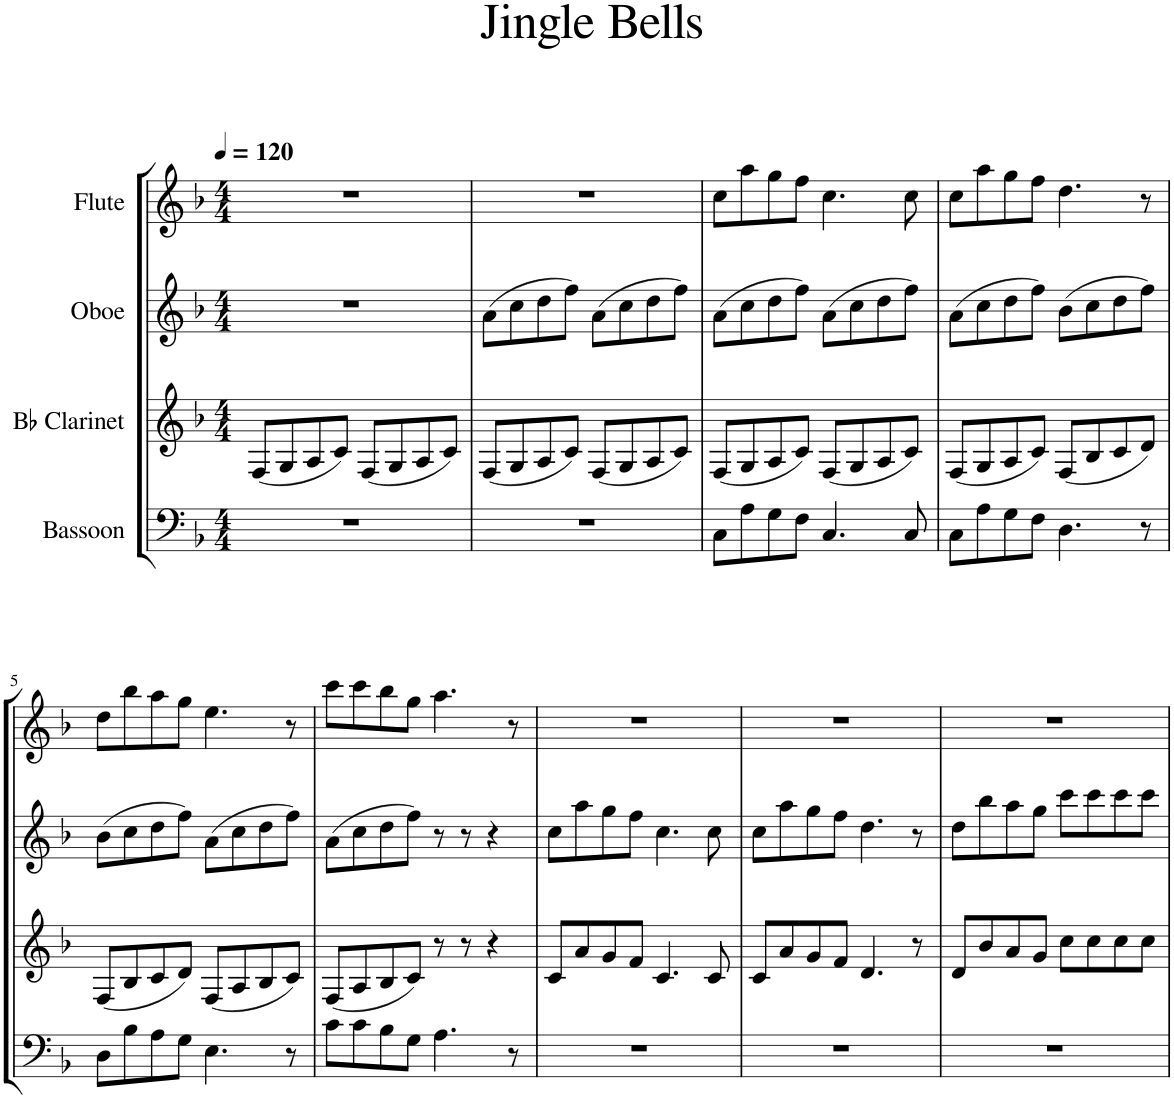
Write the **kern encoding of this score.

**kern	**kern	**kern	**kern
*part4	*part3	*part2	*part1
*staff4	*staff3	*staff2	*staff1
*I"Bassoon	*I"Bb Clarinet	*I"Oboe	*I"Flute
*I'Bsn	*I'Cl	*I'Ob	*I'Fl
*clefF4	*clefG2	*clefG2	*clefG2
*	*ITrd1c2	*	*
*k[b-]	*k[b-]	*k[b-]	*k[b-]
*M4/4	*M4/4	*M4/4	*M4/4
*MM120	*MM120	*MM120	*MM120
=1	=1	=1	=1
1r	(8F/L	1r	1r
.	8G/	.	.
.	8A/	.	.
.	8c/J)	.	.
.	(8F/L	.	.
.	8G/	.	.
.	8A/	.	.
.	8c/J)	.	.
=2	=2	=2	=2
1r	(8F/L	(8a\L	1r
.	8G/	8cc\	.
.	8A/	8dd\	.
.	8c/J)	8ff\J)	.
.	(8F/L	(8a\L	.
.	8G/	8cc\	.
.	8A/	8dd\	.
.	8c/J)	8ff\J)	.
=3	=3	=3	=3
8C\L	(8F/L	(8a\L	8cc\L
8A\	8G/	8cc\	8aa\
8G\	8A/	8dd\	8gg\
8F\J	8c/J)	8ff\J)	8ff\J
4.C/	(8F/L	(8a\L	4.cc\
.	8G/	8cc\	.
.	8A/	8dd\	.
8C/	8c/J)	8ff\J)	8cc\
=4	=4	=4	=4
8C\L	(8F/L	(8a\L	8cc\L
8A\	8G/	8cc\	8aa\
8G\	8A/	8dd\	8gg\
8F\J	8c/J)	8ff\J)	8ff\J
4.D\	(8F/L	(8b-\L	4.dd\
.	8B-/	8cc\	.
.	8c/	8dd\	.
8r	8d/J)	8ff\J)	8r
!!LO:LB:g=z
=5	=5	=5	=5
8D\L	(8F/L	(8b-\L	8dd\L
8B-\	8B-/	8cc\	8bb-\
8A\	8c/	8dd\	8aa\
8G\J	8d/J)	8ff\J)	8gg\J
4.E\	(8F/L	(8a\L	4.ee\
.	8A/	8cc\	.
.	8B-/	8dd\	.
8r	8c/J)	8ff\J)	8r
=6	=6	=6	=6
8c\L	(8F/L	(8a\L	8ccc\L
8c\	8A/	8cc\	8ccc\
8B-\	8B-/	8dd\	8bb-\
8G\J	8c/J)	8ff\J)	8gg\J
4.A\	8r	8r	4.aa\
.	8r	8r	.
.	4r	4r	.
8r	.	.	8r
=7	=7	=7	=7
1r	8c/L	8cc\L	1r
.	8a/	8aa\	.
.	8g/	8gg\	.
.	8f/J	8ff\J	.
.	4.c/	4.cc\	.
.	8c/	8cc\	.
=8	=8	=8	=8
1r	8c/L	8cc\L	1r
.	8a/	8aa\	.
.	8g/	8gg\	.
.	8f/J	8ff\J	.
.	4.d/	4.dd\	.
.	8r	8r	.
=9	=9	=9	=9
1r	8d/L	8dd\L	1r
.	8b-/	8bb-\	.
.	8a/	8aa\	.
.	8g/J	8gg\J	.
.	8cc\L	8ccc\L	.
.	8cc\	8ccc\	.
.	8cc\	8ccc\	.
.	8cc\J	8ccc\J	.
=	=	=	=
*-	*-	*-	*-
